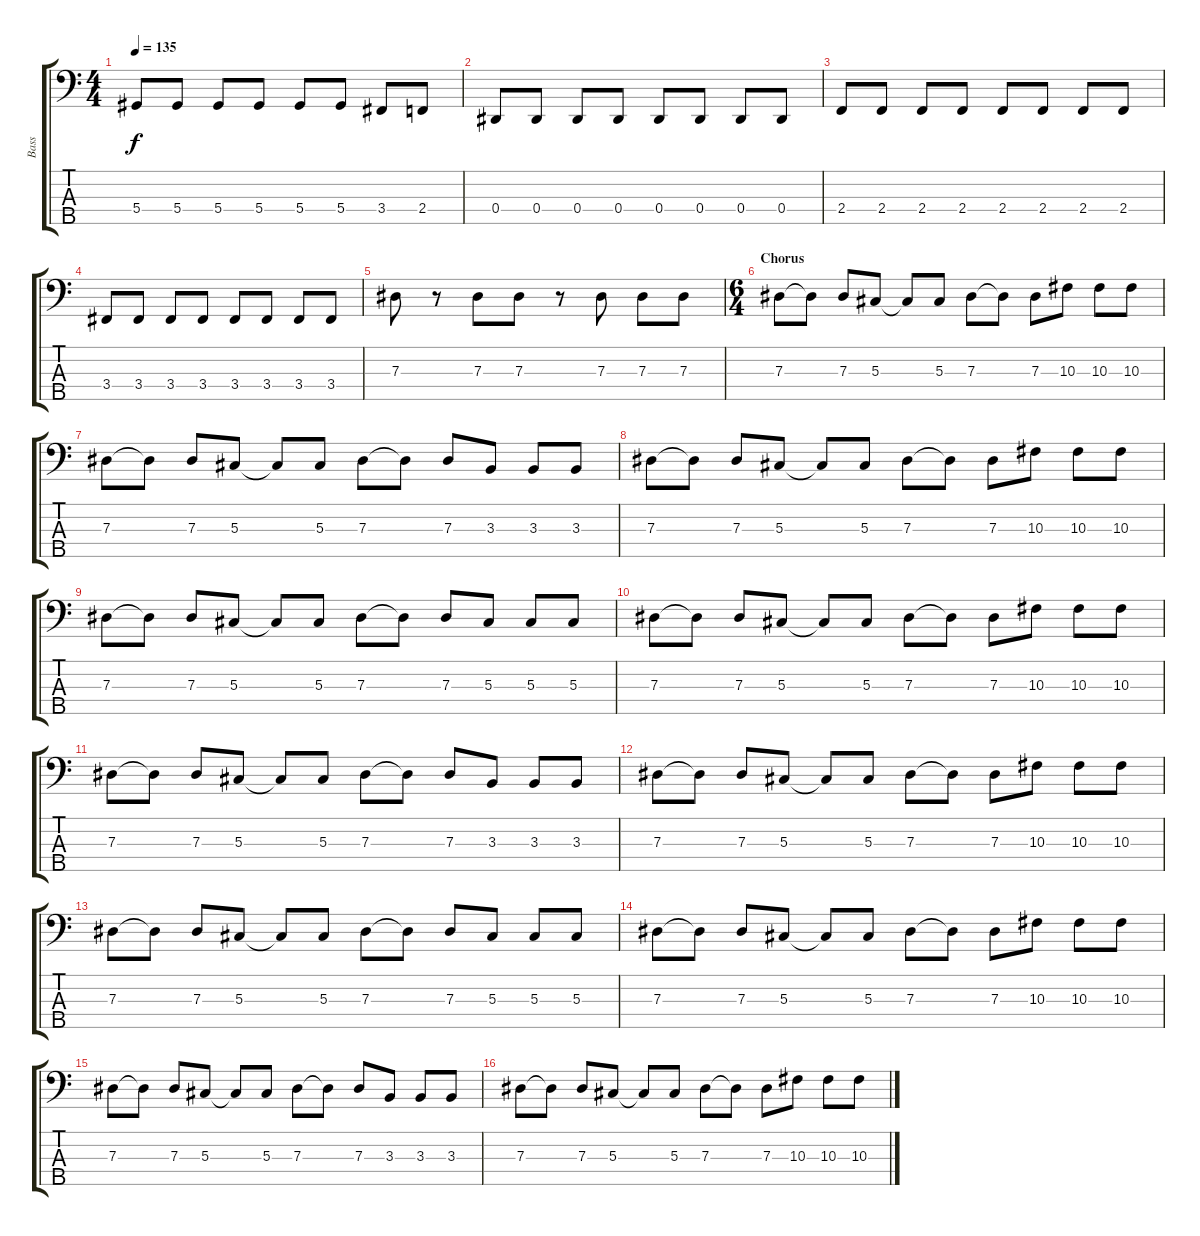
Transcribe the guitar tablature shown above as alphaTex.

\track ("Bass" "Bass") {instrument electricbasspick}
\staff {score tabs}
\tuning (Gb2 Db2 Ab1 Eb1 Bb0) {hide}
\ts (4 4)
\tempo 135
\clef f4
\ks c
5.4.8{dy f} 5.4.8 5.4.8 5.4.8 5.4.8 5.4.8 3.4.8 2.4.8 |
0.4.8 0.4.8 0.4.8 0.4.8 0.4.8 0.4.8 0.4.8 0.4.8 |
2.4.8 2.4.8 2.4.8 2.4.8 2.4.8 2.4.8 2.4.8 2.4.8 |
3.4.8 3.4.8 3.4.8 3.4.8 3.4.8 3.4.8 3.4.8 3.4.8 |
7.3.8 r.8 7.3.8 7.3.8 r.8 7.3.8 7.3.8 7.3.8 |
\ts (6 4)
\section ("" "Chorus")
7.3.8 7.3{t}.8 7.3.8 5.3.8 5.3{t}.8 5.3.8 7.3.8 7.3{t}.8 7.3.8 10.3.8 10.3.8 10.3.8 |
7.3.8 7.3{t}.8 7.3.8 5.3.8 5.3{t}.8 5.3.8 7.3.8 7.3{t}.8 7.3.8 3.3.8 3.3.8 3.3.8 |
7.3.8 7.3{t}.8 7.3.8 5.3.8 5.3{t}.8 5.3.8 7.3.8 7.3{t}.8 7.3.8 10.3.8 10.3.8 10.3.8 |
7.3.8 7.3{t}.8 7.3.8 5.3.8 5.3{t}.8 5.3.8 7.3.8 7.3{t}.8 7.3.8 5.3.8 5.3.8 5.3.8 |
7.3.8 7.3{t}.8 7.3.8 5.3.8 5.3{t}.8 5.3.8 7.3.8 7.3{t}.8 7.3.8 10.3.8 10.3.8 10.3.8 |
7.3.8 7.3{t}.8 7.3.8 5.3.8 5.3{t}.8 5.3.8 7.3.8 7.3{t}.8 7.3.8 3.3.8 3.3.8 3.3.8 |
7.3.8 7.3{t}.8 7.3.8 5.3.8 5.3{t}.8 5.3.8 7.3.8 7.3{t}.8 7.3.8 10.3.8 10.3.8 10.3.8 |
7.3.8 7.3{t}.8 7.3.8 5.3.8 5.3{t}.8 5.3.8 7.3.8 7.3{t}.8 7.3.8 5.3.8 5.3.8 5.3.8 |
7.3.8 7.3{t}.8 7.3.8 5.3.8 5.3{t}.8 5.3.8 7.3.8 7.3{t}.8 7.3.8 10.3.8 10.3.8 10.3.8 |
7.3.8 7.3{t}.8 7.3.8 5.3.8 5.3{t}.8 5.3.8 7.3.8 7.3{t}.8 7.3.8 3.3.8 3.3.8 3.3.8 |
7.3.8 7.3{t}.8 7.3.8 5.3.8 5.3{t}.8 5.3.8 7.3.8 7.3{t}.8 7.3.8 10.3.8 10.3.8 10.3.8
